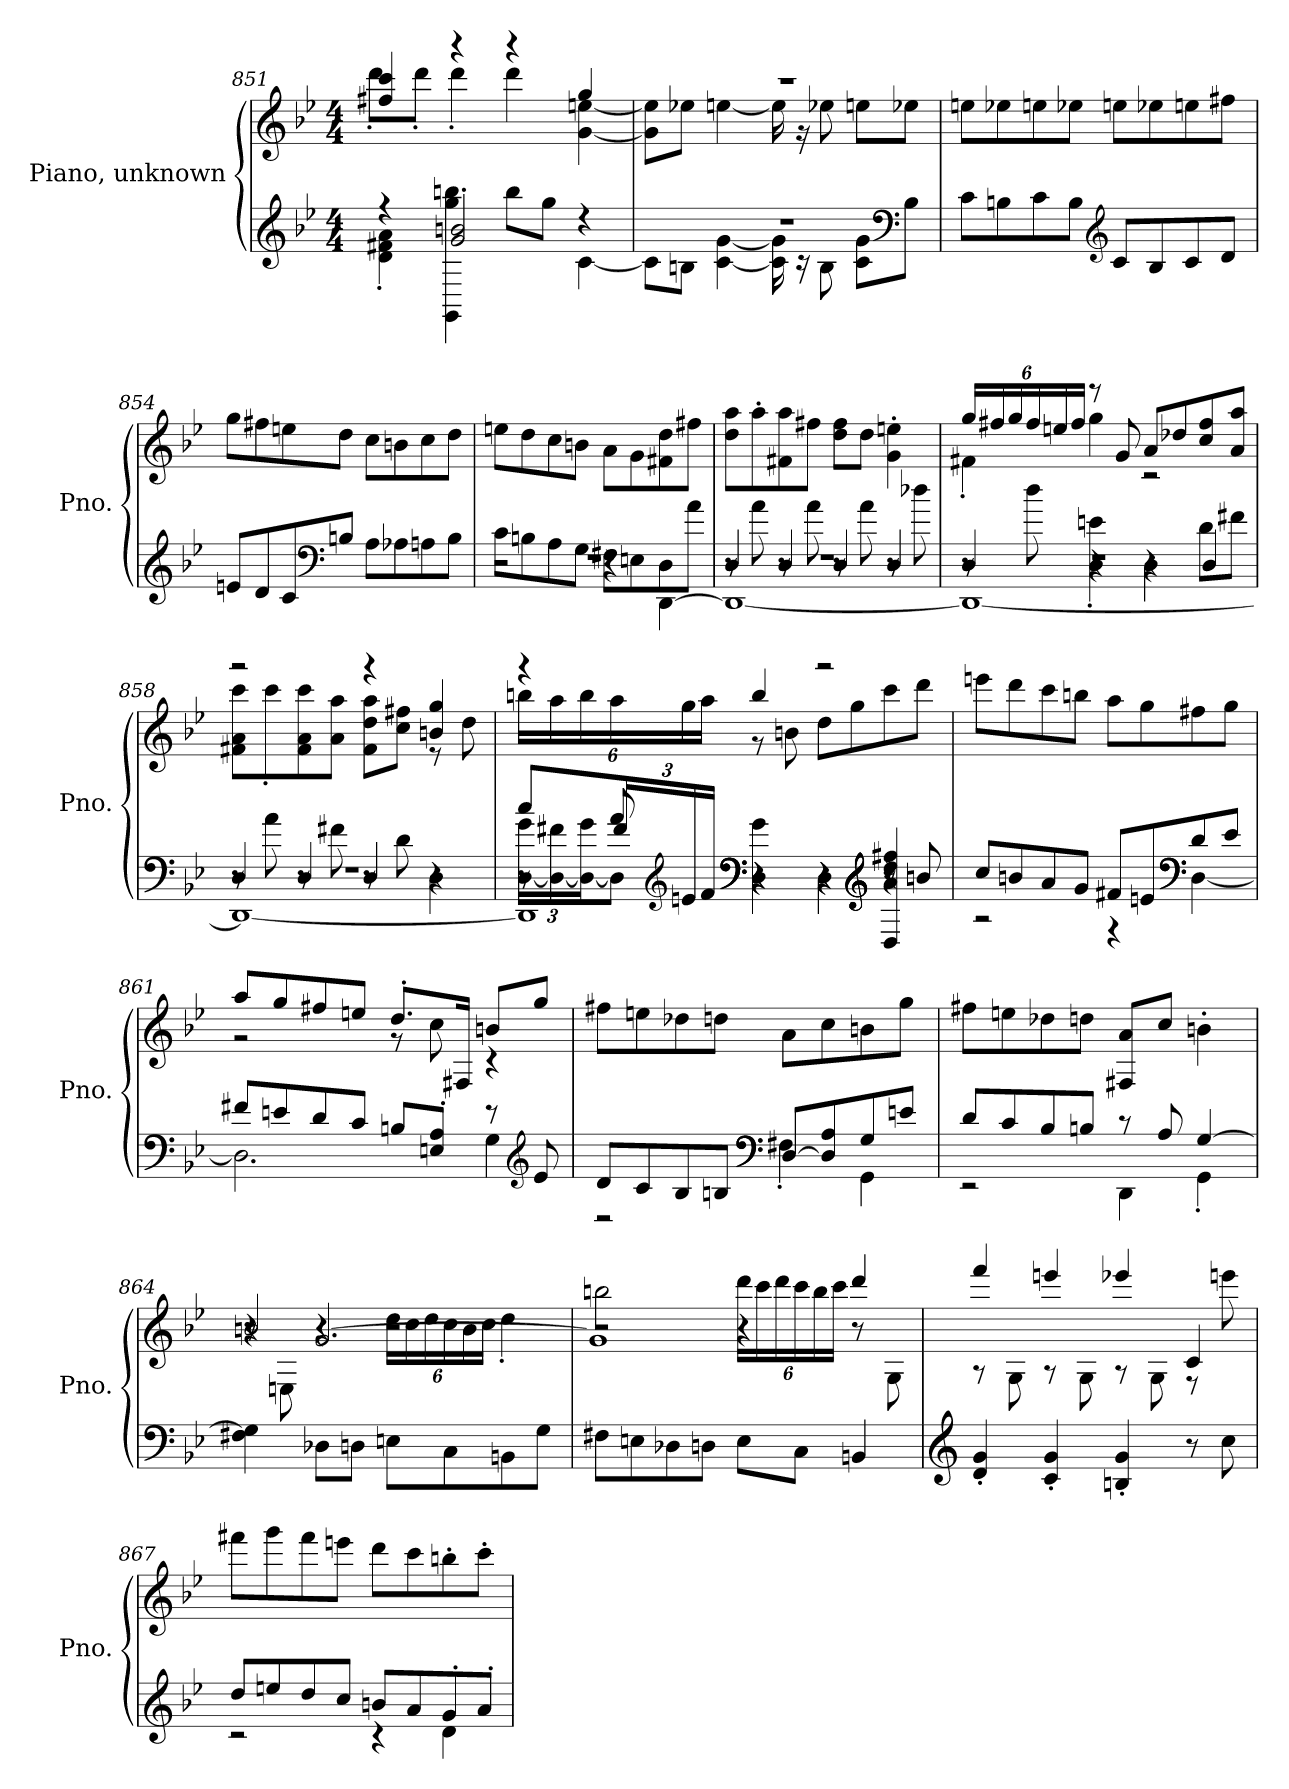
**kern	**kern
*part1	*part1
*staff2	*staff1
*I"Piano, unknown	*
*I'Pno.	*
*clefG2	*clefG2
*k[b-e-]	*k[b-e-]
*M4/4	*M4/4
=851	=851
*^	*^
4r	4d\' 4f#X\' 4a\'	4ff#X/ 4ccc/	8ddd'\L
.	.	.	8ddd'\J
2g/' 2bn/'	4GG\ 4gg\ 4bbn\	4r	4ddd'\
.	8bb\L	4r	4ddd\
.	8gg\J	.	.
4r	[4c\	4gg/	[4g\ [4een\
!!LO:LB:g=z	!!
=852	=852	=852	=852
1r	8c\L]	1r	8g\] 8ee\]L
.	8Bn\J	.	8ee-X\J
.	[4c\ [4g\	.	[4een\
.	16c\] 16g\]	.	16ee\]
.	16r	.	16r
.	8B\	.	8ee-X\
.	8c\ 8g\L	.	8een\L
*clefF4	*	*	*
.	8B\J	.	8ee-X\J
*v	*v	*	*
*	*v	*v
=853	=853
8c\L	8een\L
8Bn\	8ee-X\
8c\	8een\
8B\J	8ee-X\J
*clefG2	*
8c/L	8een\L
8B/	8ee-X\
8c/	8een\
8d/J	8ff#X\J
=854	=854
8en/L	8gg\L
8d/	8ff#X\
8c/	8een\
*clefF4	*
8Bn/J	8dd\J
8A\L	8cc\L
8A-X\	8bn\
8An\	8cc\
8B\J	8dd\J
!!LO:LB:g=z
=855	=855
*^	*
*	*^	*
1r	8c\L	2r	8een\L
.	8Bn\	.	8dd\
.	8A\	.	8cc\
.	8G\J	.	8bn\J
.	8F#X\L	4r	8a\L
.	8En\	.	8g\
.	8D\	[4DD\	8f#X\ 8dd\
.	8a\J	.	8ff#X\J
=856	=856	=856	=856
*	*	*^	*
1r	8r	4D/	1DD_	8dd\ 8aa\L
.	8a\	.	.	8aa'\
.	8r	4D/	.	8f#X\ 8aa\
.	8a\	.	.	8ff#X\J
.	8r	4D/	.	8dd\ 8ff#\L
.	8a\	.	.	8dd\J
.	8r	4D/	.	4g\' 4een\'
.	8dd-X\	.	.	.
=857	=857	=857	=857	=857
*	*	*	*	*Xbrackettup
*	*	*	*	*^
1r	8r	4D/	1DD_	24gg/LL	4f#X'\
.	.	.	.	24ff#X/	.
.	.	.	.	24gg/	.
.	8dd\	.	.	24ff#/	.
.	.	.	.	24een/	.
.	.	.	.	24ff#/JJ	.
.	4D\' 4en\'	4r	.	8r	4gg\
.	.	.	.	8g/	.
.	4D\	4r	.	8a/L	2r
.	.	.	.	8dd-X/	.
.	8d\L	4D/	.	8cc/ 8ff#/	.
.	8f#X\J	.	.	8a/ 8aa/J	.
!!LO:PB:g=z	!!
=858	=858	=858	=858	=858	=858
1r	8r	4D/	1DD_	2r	8f#X\ 8a\ 8ccc\L
.	8a\	.	.	.	8ccc'\
.	8r	4D/	.	.	8f#\ 8a\ 8ccc\
.	8f#X\	.	.	.	8a\ 8aa\J
.	8r	4D/	.	4r	8f#\ 8dd\ 8aa\L
.	8d\	.	.	.	8cc\ 8ff#X\J
.	4D\	4r	.	4bn/ 4gg/	8r
.	.	.	.	.	8dd\
=859	=859	=859	=859	=859	=859
*	*Xbrackettup	*	*	*	*
8r	[24D\ 24g\LL	8cc/L	1DD]	4r	24bbn\LL
.	24D\_ 24f#X\	.	.	.	24aa\
.	24D\_ 24g\J	.	.	.	24bb\
8a/	8D\J]	24f#/L	.	.	24aa\
*clefG2	*	*	*	*	*
.	.	24en/	.	.	24gg\
.	.	24f#/JJ	.	.	24aa\JJ
*clefF4	*	*	*	*	*
4r	4D\ 4g\	4r	.	4bb/	8r
.	.	.	.	.	8bn\
4r	4D\	4r	.	2r	8dd\L
.	.	.	.	.	8gg\
*clefG2	*	*	*	*	*
4D/ 4a/ 4dd/ 4ff#X/	4r	8r	.	.	8ccc\
.	.	8bn/	.	.	8ddd\J
*	*v	*v	*v	*	*
*	*	*v	*v
!!LO:LB:g=z
=860	=860	=860
8cc/L	2r	8eeen\L
8bn/	.	8ddd\
8a/	.	8ccc\
8g/J	.	8bbn\J
8f#X/L	4r	8aa\L
8en/	.	8gg\
*clefF4	*	*
8d/	[4D\	8ff#X\
8e/J	.	8gg\J
=861	=861	=861
*	*	*^
8f#X/L	2.D\]	8aa/L	2r
8en/	.	8gg/	.
8d/	.	8ff#X/	.
8c/J	.	8een/J	.
8Bn/L	.	8.dd'/L	8r
8En/' 8A/'J	.	.	8cc\
.	.	16F#X/Jk	.
8r	4G\	8bn/L	4r
*clefG2	*	*	*
8e/	.	8gg/J	.
*	*	*v	*v
!!LO:LB:g=z
=862	=862	=862
8d/L	2r	8ff#X\L
8c/	.	8een\
8B-/	.	8dd-X\
8Bn/J	.	8ddn\J
*clefF4	*	*
[8D/L	4F#X'\	8a\L
8D/] 8A/	.	8cc\
8G/	4GG\	8bn\
8en/J	.	8gg\J
=863	=863	=863
8d/L	2r	8ff#X\L
8c/	.	8een\
8B-/	.	8dd-X\
8Bn/J	.	8ddn\J
8r	4DD\	8F#X/ 8a/L
8A/	.	8cc/J
[4G/	4GG'\	4bn'\
*v	*v	*
=864	=864
*	*^
*	*	*^
4F#X\ 4G\]	2bn/	8r	4r
.	.	8En\	.
8D-X\L	.	4r	[2.g/
8Dn\J	.	.	.
8En\L	2r	24dd\LL	.
.	.	24cc\	.
.	.	24dd\	.
8C\	.	24cc\	.
.	.	24b\	.
.	.	24cc\JJ	.
8BBn\	.	4dd'\	.
8G\J	.	.	.
!!LO:LB:g=z	!!	!!
=865	=865	=865	=865
8F#X\L	2r	2bbn\	1g]
8En\	.	.	.
8D-X\	.	.	.
8Dn\J	.	.	.
8E\L	4r	24ddd\LL	.
.	.	24ccc\	.
.	.	24ddd\	.
8C\J	.	24ccc\	.
.	.	24bb\	.
.	.	24ccc\JJ	.
4BBn/	4ddd/	8r	.
.	.	8G\	.
*	*v	*v	*v
=866	=866
*clefG2	*
*	*^
4d/' 4g/'	4fff/	8r
.	.	8G\
4c/' 4g/'	4eeen/	8r
.	.	8G\
4Bn/' 4g/'	4eee-X/	8r
.	.	8G\
8r	4c/	8r
8cc\	.	8eeen\
*	*v	*v
=867	=867
*^	*
8dd/L	2r	8fff#X\L
8een/	.	8ggg\
8dd/	.	8fff#\
8cc/J	.	8eeen\J
8bn/L	4r	8ddd\L
8a/	.	8ccc\
8g'/	4d\	8bbn'\
8a'/J	.	8ccc'\J
*v	*v	*
=	=
*-	*-
